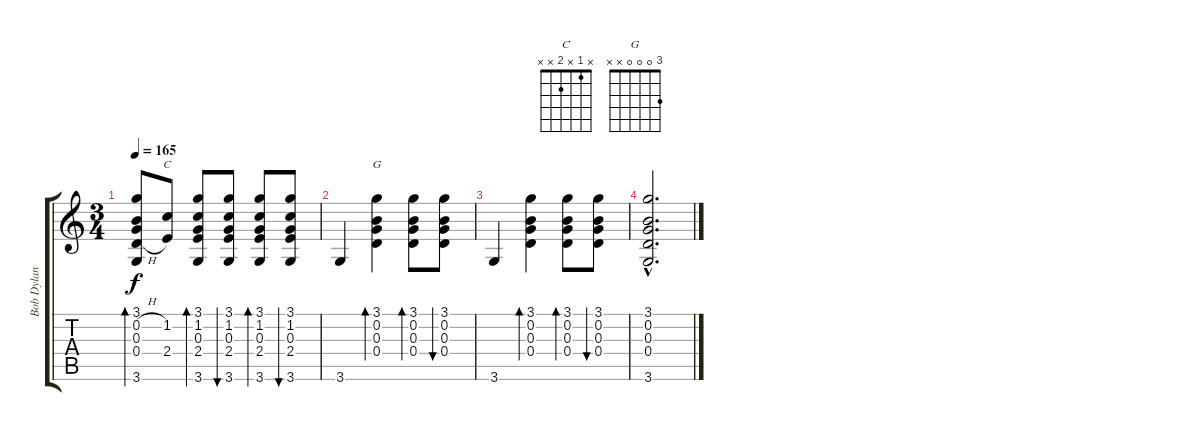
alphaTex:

\track ("Bob Dylan Guitar" "Bob Dylan ") {instrument acousticguitarnylon}
\staff {score tabs}
\tuning (E4 B3 G3 D3 A2 E2) {hide}
\chord ("C" x 1 x 2 x x)
\chord ("G" 3 0 0 0 x x)
\ts (3 4)
\tempo 165
\clef g2
\ks c
(3.1 0.2{h} 0.3 0.4{h} 3.6).8{bd 60 dy f} (1.2 2.4).8{ch "C"} (3.1 1.2 0.3 2.4 3.6).8{bd 60} (3.1 1.2 0.3 2.4 3.6).8{bu 60} (3.1 1.2 0.3 2.4 3.6).8{bd 60} (3.1 1.2 0.3 2.4 3.6).8{bu 60} |
3.6.4 (3.1 0.2 0.3 0.4).4{bd 60 ch "G"} (3.1 0.2 0.3 0.4).8{bd 60} (3.1 0.2 0.3 0.4).8{bu 60} |
3.6.4 (3.1 0.2 0.3 0.4).4{bd 60} (3.1 0.2 0.3 0.4).8{bd 60} (3.1 0.2 0.3 0.4).8{bu 60} |
(3.1{hac} 0.2{hac} 0.3{hac} 0.4{hac} 3.6{hac}).2{d}
